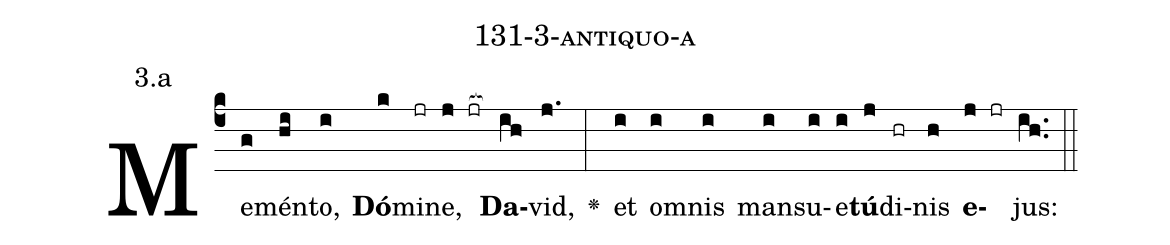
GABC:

name: 131-3-antiquo-a;
annotation: 3.a;
%%
(c4)Me(g)mén(hi)to,(i) <b>Dó</b>(k)mi(jr)ne,(j jr[ocb:1{]) <b>Da</b>(ih[ocb:0}])vid,(j.) <v>\greheightstar</v>(:) et(i) om(i)nis(i) man(i)su(i)e(i)<b>tú</b>(j)di(hr)nis(h) <b>e</b>(j jr)jus:(ih..) (::)


%E(i) u(i) o(j) u(h) a(j) e.(ih..) (::)
